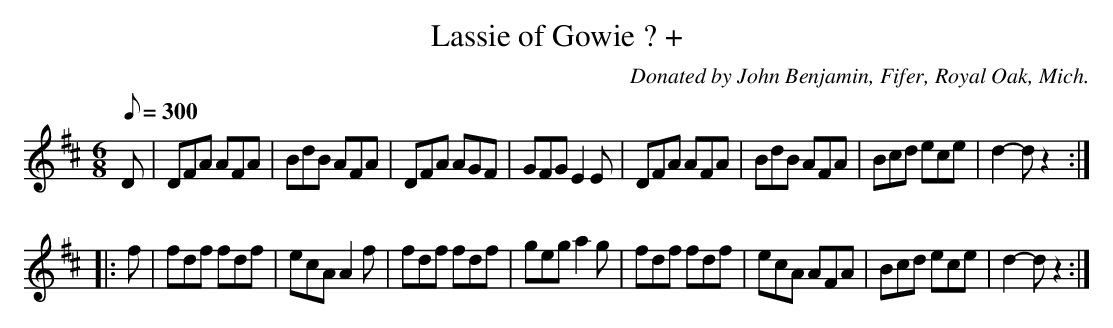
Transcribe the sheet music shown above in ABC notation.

X:1
T:Lassie of Gowie ? +
C:Donated by John Benjamin, Fifer, Royal Oak, Mich.
M:6/8
L:1/8
Q:1/8=300
K:D
D|DFA AFA|BdB AFA|DFA AGF|GFG E2E|DFA AFA|BdB AFA|Bcd ece|d2 -d z2:|
|:f|fdf fdf|ecA A2f|fdf fdf|geg a2g|fdf fdf|ecA AFA|Bcd ece|d2 -d z2:|
